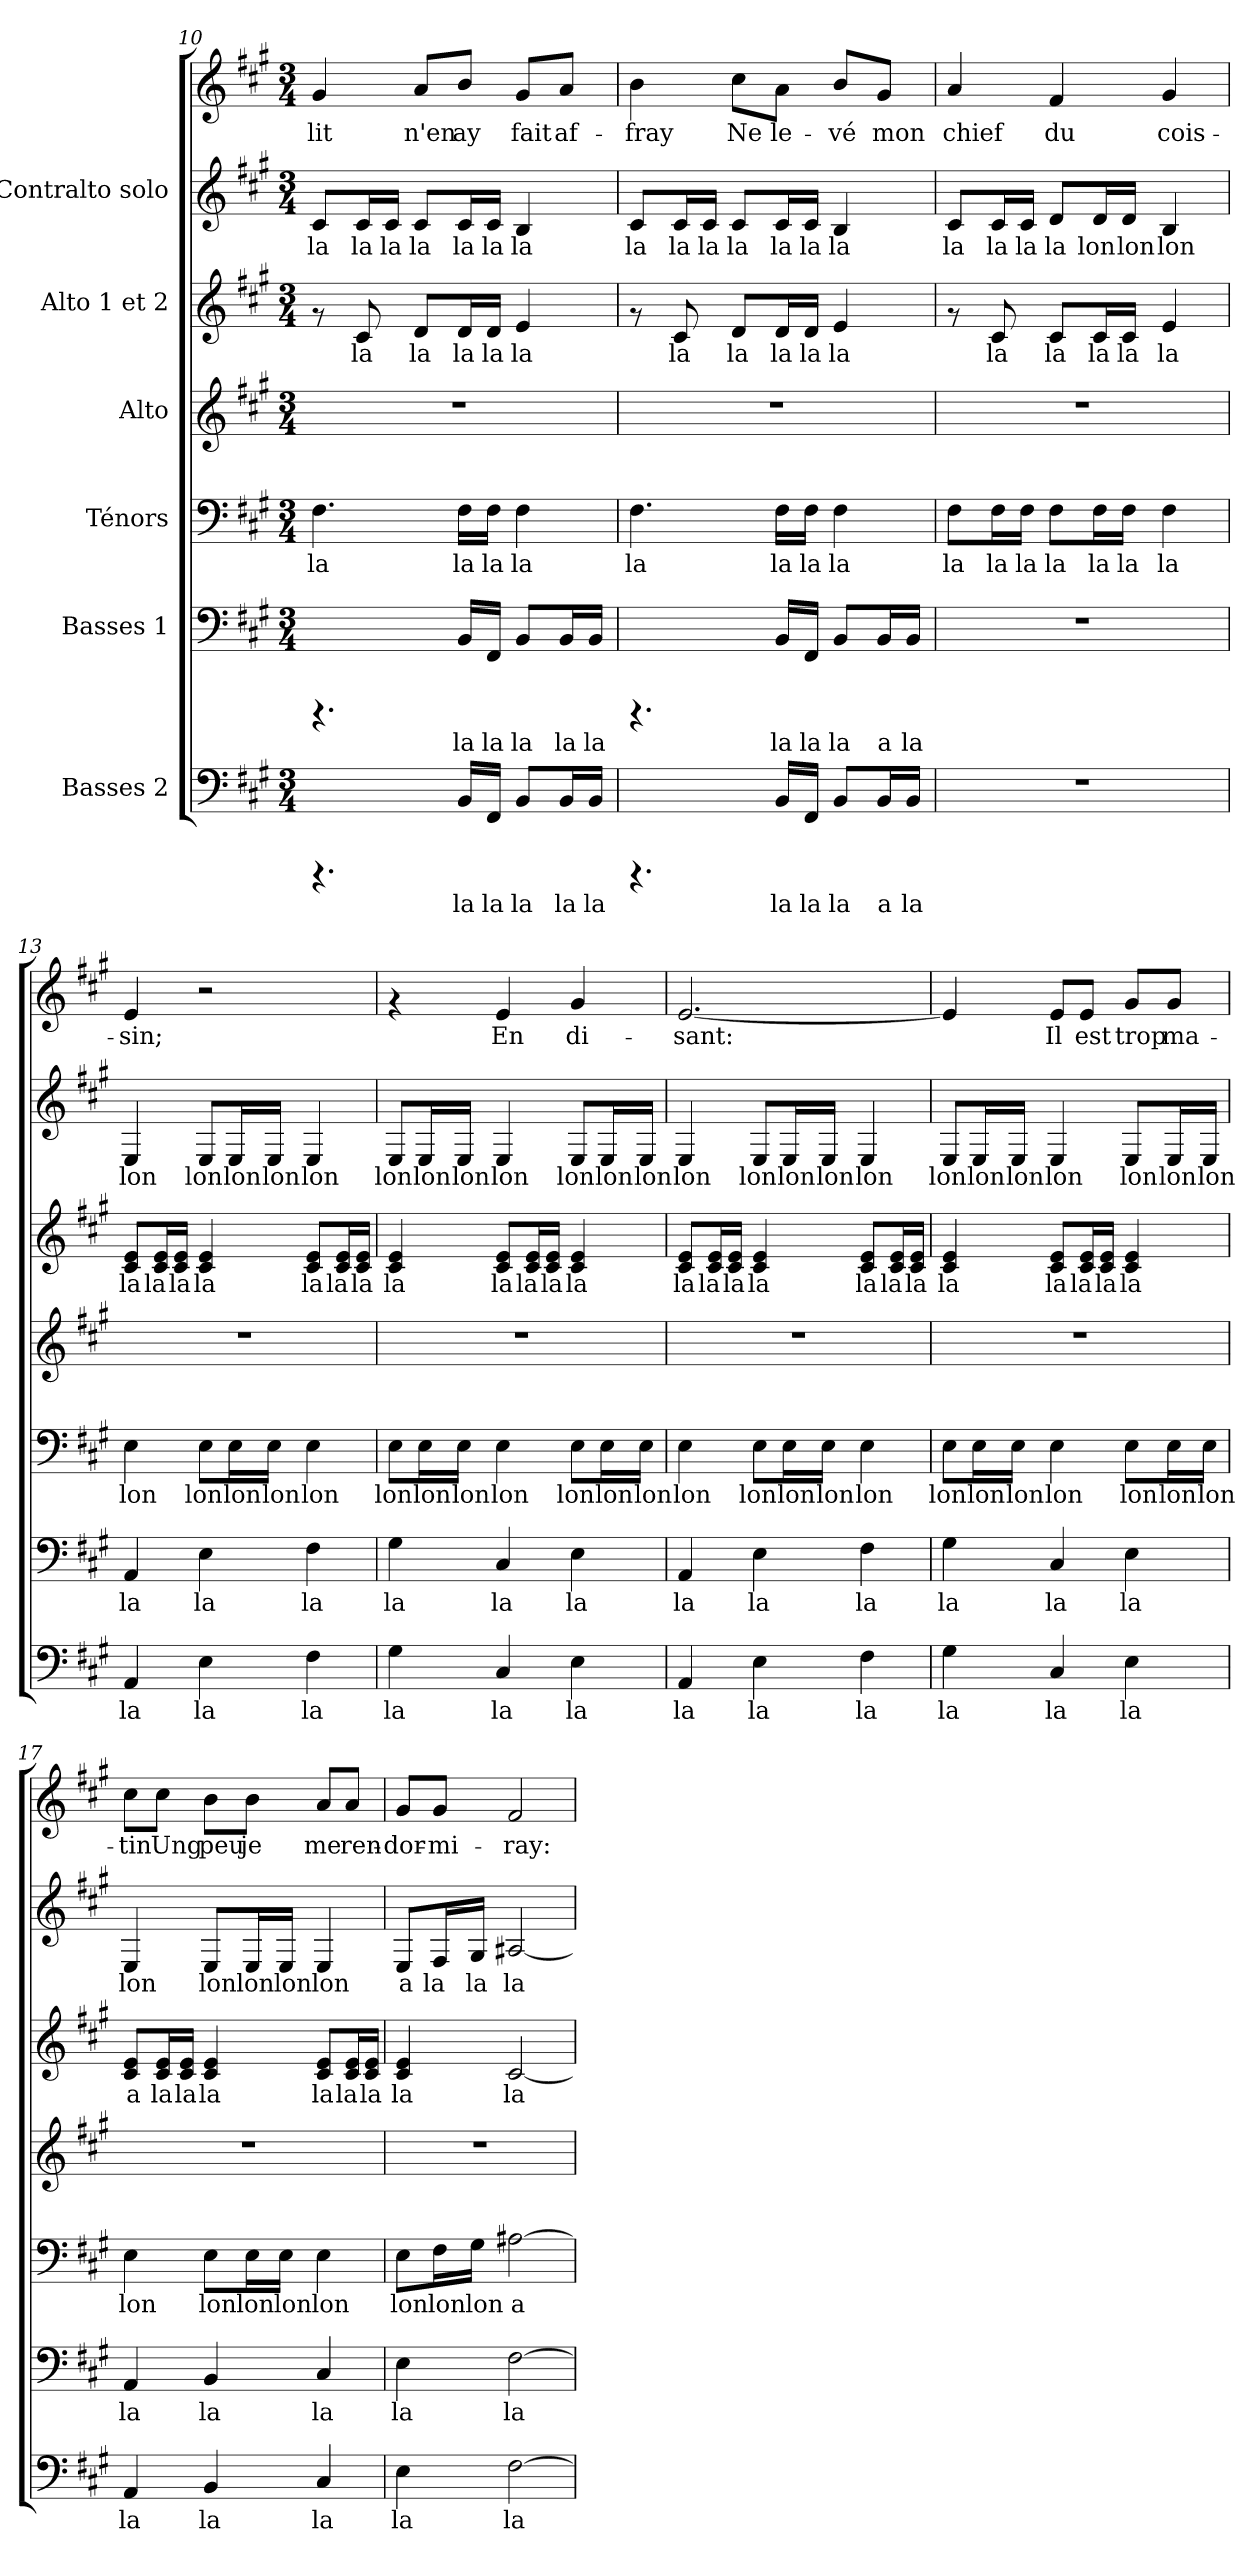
**kern	**text	**kern	**text	**kern	**text	**kern	**kern	**text	**kern	**text	**kern	**text
*part6	*part6	*part5	*part5	*part4	*part4	*part3	*part2	*part2	*part1	*part1	*part1	*part1
*staff7	*staff7	*staff6	*staff6	*staff5	*staff5	*staff4	*staff3	*staff3	*staff2	*staff2	*staff1	*staff1
*I"Basses 2	*	*I"Basses 1	*	*I"Ténors	*	*I"Alto	*I"Alto 1 et 2	*	*I"Contralto solo	*	*	*
*clefF4	*	*clefF4	*	*clefF4	*	*clefG2	*clefG2	*	*clefG2	*	*clefG2	*
*k[f#c#g#]	*	*k[f#c#g#]	*	*k[f#c#g#]	*	*k[f#c#g#]	*k[f#c#g#]	*	*k[f#c#g#]	*	*k[f#c#g#]	*
*A:	*	*A:	*	*A:	*	*A:	*A:	*	*A:	*	*A:	*
*M3/4	*	*M3/4	*	*M3/4	*	*M3/4	*M3/4	*	*M3/4	*	*M3/4	*
=10	=10	=10	=10	=10	=10	=10	=10	=10	=10	=10	=10	=10
!	!	!	!	!	!LO:LY:b:cj	!	!	!	!	!LO:LY:b:cj	!	!LO:LY:b:cj
4.rCCC	.	4.rCCC	.	4.F#\	la	2.r	8rf	.	8c#/L	-la	4g#/	lit
!	!	!	!	!	!	!	!	!LO:LY:b:cj	!	!LO:LY:b:cj	!	!
.	.	.	.	.	.	.	8c#/	la	16c#/	la	.	.
!	!	!	!	!	!	!	!	!	!	!LO:LY:b:cj	!	!
.	.	.	.	.	.	.	.	.	16c#/J	la	.	.
!	!	!	!	!	!	!	!	!LO:LY:b:cj	!	!LO:LY:b:cj	!	!LO:LY:b:cj
.	.	.	.	.	.	.	8d/L	la	8c#/L	la	8a/L	n'en
!	!LO:LY:b:cj	!	!LO:LY:b:cj	!	!LO:LY:b:cj	!	!	!LO:LY:b:cj	!	!LO:LY:b:cj	!	!LO:LY:b:cj
16BB/L	la	16BB/L	la	16F#\L	la	.	16d/	la	16c#/	la	8b/J	ay
!	!LO:LY:b:cj	!	!LO:LY:b:cj	!	!LO:LY:b:cj	!	!	!LO:LY:b:cj	!	!LO:LY:b:cj	!	!
16FF#/J	la	16FF#/J	la	16F#\J	la	.	16d/J	la	16c#/J	la	.	.
!	!LO:LY:b:cj	!	!LO:LY:b:cj	!	!LO:LY:b:cj	!	!	!LO:LY:b:cj	!	!LO:LY:b:cj	!	!LO:LY:b:cj
8BB/L	la	8BB/L	la	4F#\	la	.	4e/	la	4B/	la	8g#/L	fait
!	!LO:LY:b:cj	!	!LO:LY:b:cj	!	!	!	!	!	!	!	!	!LO:LY:b:cj
16BB/	la	16BB/	la	.	.	.	.	.	.	.	8a/J	af-
!	!LO:LY:b:cj	!	!LO:LY:b:cj	!	!	!	!	!	!	!	!	!
16BB/J	la	16BB/J	la	.	.	.	.	.	.	.	.	.
=11	=11	=11	=11	=11	=11	=11	=11	=11	=11	=11	=11	=11
!	!	!	!	!	!LO:LY:b:cj	!	!	!	!	!LO:LY:b:cj	!	!LO:LY:b:cj
4.rCCC	.	4.rCCC	.	4.F#\	la	2.r	8rf	.	8c#/L	la	4b\	fray
!	!	!	!	!	!	!	!	!LO:LY:b:cj	!	!LO:LY:b:cj	!	!
.	.	.	.	.	.	.	8c#/	la	16c#/	la	.	.
!	!	!	!	!	!	!	!	!	!	!LO:LY:b:cj	!	!
.	.	.	.	.	.	.	.	.	16c#/J	la	.	.
!	!	!	!	!	!	!	!	!LO:LY:b:cj	!	!LO:LY:b:cj	!	!LO:LY:b:cj
.	.	.	.	.	.	.	8d/L	la	8c#/L	la	8cc#\L	Ne
!	!LO:LY:b:cj	!	!LO:LY:b:cj	!	!LO:LY:b:cj	!	!	!LO:LY:b:cj	!	!LO:LY:b:cj	!	!LO:LY:b:cj
16BB/L	la	16BB/L	la	16F#\L	la	.	16d/	la	16c#/	la	8a\J	le-
!	!LO:LY:b:cj	!	!LO:LY:b:cj	!	!LO:LY:b:cj	!	!	!LO:LY:b:cj	!	!LO:LY:b:cj	!	!
16FF#/J	la	16FF#/J	la	16F#\J	la	.	16d/J	la	16c#/J	la	.	.
!	!LO:LY:b:cj	!	!LO:LY:b:cj	!	!LO:LY:b:cj	!	!	!LO:LY:b:cj	!	!LO:LY:b:cj	!	!LO:LY:b:cj
8BB/L	la	8BB/L	la	4F#\	la	.	4e/	la	4B/	la	8b/L	-vé
!	!LO:LY:b:cj	!	!LO:LY:b:cj	!	!	!	!	!	!	!	!	!LO:LY:b:cj
16BB/	a	16BB/	a	.	.	.	.	.	.	.	8g#/J	mon
!	!LO:LY:b:cj	!	!LO:LY:b:cj	!	!	!	!	!	!	!	!	!
16BB/J	la	16BB/J	la	.	.	.	.	.	.	.	.	.
=12	=12	=12	=12	=12	=12	=12	=12	=12	=12	=12	=12	=12
!	!	!	!	!	!LO:LY:b:cj	!	!	!	!	!LO:LY:b:cj	!	!LO:LY:b:cj
2.r	.	2.r	.	8F#\L	la	2.r	8rf	.	8c#/L	-la	4a/	chief
!	!	!	!	!	!LO:LY:b:cj	!	!	!LO:LY:b:cj	!	!LO:LY:b:cj	!	!
.	.	.	.	16F#\	la	.	8c#/	la	16c#/	la	.	.
!	!	!	!	!	!LO:LY:b:cj	!	!	!	!	!LO:LY:b:cj	!	!
.	.	.	.	16F#\J	la	.	.	.	16c#/J	la	.	.
!	!	!	!	!	!LO:LY:b:cj	!	!	!LO:LY:b:cj	!	!LO:LY:b:cj	!	!LO:LY:b:cj
.	.	.	.	8F#\L	la	.	8c#/L	la	8d/L	la	4f#/	du
!	!	!	!	!	!LO:LY:b:cj	!	!	!LO:LY:b:cj	!	!LO:LY:b:cj	!	!
.	.	.	.	16F#\	la	.	16c#/	la	16d/	lon	.	.
!	!	!	!	!	!LO:LY:b:cj	!	!	!LO:LY:b:cj	!	!LO:LY:b:cj	!	!
.	.	.	.	16F#\J	la	.	16c#/J	la	16d/J	lon	.	.
!	!	!	!	!	!LO:LY:b:cj	!	!	!LO:LY:b:cj	!	!LO:LY:b:cj	!	!LO:LY:b:cj
.	.	.	.	4F#\	la	.	4e/	la	4B/	lon	4g#/	cois-
!!LO:LB:g=z
=13	=13	=13	=13	=13	=13	=13	=13	=13	=13	=13	=13	=13
!	!LO:LY:b:cj	!	!LO:LY:b:cj	!	!LO:LY:b:cj	!	!	!LO:LY:b:cj	!	!LO:LY:b:cj	!	!LO:LY:b:cj
4AA/	la	4AA/	la	4E\	lon	2.r	8e/ 8c#/L	la	4E/	lon	4e/	sin;
!	!	!	!	!	!	!	!	!LO:LY:b:cj	!	!	!	!
.	.	.	.	.	.	.	16e/ 16c#/	la	.	.	.	.
!	!	!	!	!	!	!	!	!LO:LY:b:cj	!	!	!	!
.	.	.	.	.	.	.	16e/ 16c#/J	la	.	.	.	.
!	!LO:LY:b:cj	!	!LO:LY:b:cj	!	!LO:LY:b:cj	!	!	!LO:LY:b:cj	!	!LO:LY:b:cj	!	!
4E\	la	4E\	la	8E\L	lon	.	4e/ 4c#/	la	8E/L	lon	2r	.
!	!	!	!	!	!LO:LY:b:cj	!	!	!	!	!LO:LY:b:cj	!	!
.	.	.	.	16E\	lon	.	.	.	16E/	lon	.	.
!	!	!	!	!	!LO:LY:b:cj	!	!	!	!	!LO:LY:b:cj	!	!
.	.	.	.	16E\J	lon	.	.	.	16E/J	lon	.	.
!	!LO:LY:b:cj	!	!LO:LY:b:cj	!	!LO:LY:b:cj	!	!	!LO:LY:b:cj	!	!LO:LY:b:cj	!	!
4F#\	la	4F#\	la	4E\	lon	.	8e/ 8c#/L	la	4E/	lon	.	.
!	!	!	!	!	!	!	!	!LO:LY:b:cj	!	!	!	!
.	.	.	.	.	.	.	16e/ 16c#/	la	.	.	.	.
!	!	!	!	!	!	!	!	!LO:LY:b:cj	!	!	!	!
.	.	.	.	.	.	.	16e/ 16c#/J	la	.	.	.	.
=14	=14	=14	=14	=14	=14	=14	=14	=14	=14	=14	=14	=14
!	!LO:LY:b:cj	!	!LO:LY:b:cj	!	!LO:LY:b:cj	!	!	!LO:LY:b:cj	!	!LO:LY:b:cj	!	!
4G#\	la	4G#\	la	8E\L	lon	2.r	4e/ 4c#/	la	8E/L	-lon	4rf	.
!	!	!	!	!	!LO:LY:b:cj	!	!	!	!	!LO:LY:b:cj	!	!
.	.	.	.	16E\	lon	.	.	.	16E/	lon	.	.
!	!	!	!	!	!LO:LY:b:cj	!	!	!	!	!LO:LY:b:cj	!	!
.	.	.	.	16E\J	lon	.	.	.	16E/J	lon	.	.
!	!LO:LY:b:cj	!	!LO:LY:b:cj	!	!LO:LY:b:cj	!	!	!LO:LY:b:cj	!	!LO:LY:b:cj	!	!LO:LY:b:cj
4C#/	la	4C#/	la	4E\	lon	.	8e/ 8c#/L	la	4E/	lon	4e/	En
!	!	!	!	!	!	!	!	!LO:LY:b:cj	!	!	!	!
.	.	.	.	.	.	.	16e/ 16c#/	la	.	.	.	.
!	!	!	!	!	!	!	!	!LO:LY:b:cj	!	!	!	!
.	.	.	.	.	.	.	16e/ 16c#/J	la	.	.	.	.
!	!LO:LY:b:cj	!	!LO:LY:b:cj	!	!LO:LY:b:cj	!	!	!LO:LY:b:cj	!	!LO:LY:b:cj	!	!LO:LY:b:cj
4E\	la	4E\	la	8E\L	lon	.	4e/ 4c#/	la	8E/L	lon	4g#/	di-
!	!	!	!	!	!LO:LY:b:cj	!	!	!	!	!LO:LY:b:cj	!	!
.	.	.	.	16E\	lon	.	.	.	16E/	lon	.	.
!	!	!	!	!	!LO:LY:b:cj	!	!	!	!	!LO:LY:b:cj	!	!
.	.	.	.	16E\J	lon	.	.	.	16E/J	lon	.	.
=15	=15	=15	=15	=15	=15	=15	=15	=15	=15	=15	=15	=15
!	!LO:LY:b:cj	!	!LO:LY:b:cj	!	!LO:LY:b:cj	!	!	!LO:LY:b:cj	!	!LO:LY:b:cj	!	!LO:LY:b:cj
4AA/	la	4AA/	la	4E\	lon	2.r	8e/ 8c#/L	la	4E/	lon	[<2.e/	sant:
!	!	!	!	!	!	!	!	!LO:LY:b:cj	!	!	!	!
.	.	.	.	.	.	.	16e/ 16c#/	la	.	.	.	.
!	!	!	!	!	!	!	!	!LO:LY:b:cj	!	!	!	!
.	.	.	.	.	.	.	16e/ 16c#/J	la	.	.	.	.
!	!LO:LY:b:cj	!	!LO:LY:b:cj	!	!LO:LY:b:cj	!	!	!LO:LY:b:cj	!	!LO:LY:b:cj	!	!
4E\	la	4E\	la	8E\L	lon	.	4e/ 4c#/	la	8E/L	lon	.	.
!	!	!	!	!	!LO:LY:b:cj	!	!	!	!	!LO:LY:b:cj	!	!
.	.	.	.	16E\	lon	.	.	.	16E/	lon	.	.
!	!	!	!	!	!LO:LY:b:cj	!	!	!	!	!LO:LY:b:cj	!	!
.	.	.	.	16E\J	lon	.	.	.	16E/J	lon	.	.
!	!LO:LY:b:cj	!	!LO:LY:b:cj	!	!LO:LY:b:cj	!	!	!LO:LY:b:cj	!	!LO:LY:b:cj	!	!
4F#\	la	4F#\	la	4E\	lon	.	8e/ 8c#/L	la	4E/	lon	.	.
!	!	!	!	!	!	!	!	!LO:LY:b:cj	!	!	!	!
.	.	.	.	.	.	.	16e/ 16c#/	la	.	.	.	.
!	!	!	!	!	!	!	!	!LO:LY:b:cj	!	!	!	!
.	.	.	.	.	.	.	16e/ 16c#/J	la	.	.	.	.
!!LO:PB:g=z
=16	=16	=16	=16	=16	=16	=16	=16	=16	=16	=16	=16	=16
!	!LO:LY:b:cj	!	!LO:LY:b:cj	!	!LO:LY:b:cj	!	!	!LO:LY:b:cj	!	!LO:LY:b:cj	!	!LO:LY:b:cj
4G#\	la	4G#\	la	8E\L	lon	2.r	4e/ 4c#/	la	8E/L	-lon	4e/]	.
!	!	!	!	!	!LO:LY:b:cj	!	!	!	!	!LO:LY:b:cj	!	!
.	.	.	.	16E\	lon	.	.	.	16E/	lon	.	.
!	!	!	!	!	!LO:LY:b:cj	!	!	!	!	!LO:LY:b:cj	!	!
.	.	.	.	16E\J	lon	.	.	.	16E/J	lon	.	.
!	!LO:LY:b:cj	!	!LO:LY:b:cj	!	!LO:LY:b:cj	!	!	!LO:LY:b:cj	!	!LO:LY:b:cj	!	!LO:LY:b:cj
4C#/	la	4C#/	la	4E\	lon	.	8e/ 8c#/L	la	4E/	lon	8e/L	Il
!	!	!	!	!	!	!	!	!LO:LY:b:cj	!	!	!	!LO:LY:b:cj
.	.	.	.	.	.	.	16e/ 16c#/	la	.	.	8e/J	est
!	!	!	!	!	!	!	!	!LO:LY:b:cj	!	!	!	!
.	.	.	.	.	.	.	16e/ 16c#/J	la	.	.	.	.
!	!LO:LY:b:cj	!	!LO:LY:b:cj	!	!LO:LY:b:cj	!	!	!LO:LY:b:cj	!	!LO:LY:b:cj	!	!LO:LY:b:cj
4E\	la	4E\	la	8E\L	lon	.	4e/ 4c#/	la	8E/L	lon	8g#/L	trop
!	!	!	!	!	!LO:LY:b:cj	!	!	!	!	!LO:LY:b:cj	!	!LO:LY:b:cj
.	.	.	.	16E\	lon	.	.	.	16E/	lon	8g#/J	ma-
!	!	!	!	!	!LO:LY:b:cj	!	!	!	!	!LO:LY:b:cj	!	!
.	.	.	.	16E\J	lon	.	.	.	16E/J	lon	.	.
=17	=17	=17	=17	=17	=17	=17	=17	=17	=17	=17	=17	=17
!	!LO:LY:b:cj	!	!LO:LY:b:cj	!	!LO:LY:b:cj	!	!	!LO:LY:b:cj	!	!LO:LY:b:cj	!	!LO:LY:b:cj
4AA/	la	4AA/	la	4E\	lon	2.r	8e/ 8c#/L	a	4E/	-lon	8cc#\L	tin
!	!	!	!	!	!	!	!	!LO:LY:b:cj	!	!	!	!LO:LY:b:cj
.	.	.	.	.	.	.	16e/ 16c#/	la	.	.	8cc#\J	Ung
!	!	!	!	!	!	!	!	!LO:LY:b:cj	!	!	!	!
.	.	.	.	.	.	.	16e/ 16c#/J	la	.	.	.	.
!	!LO:LY:b:cj	!	!LO:LY:b:cj	!	!LO:LY:b:cj	!	!	!LO:LY:b:cj	!	!LO:LY:b:cj	!	!LO:LY:b:cj
4BB/	la	4BB/	la	8E\L	lon	.	4e/ 4c#/	la	8E/L	lon	8b\L	peu
!	!	!	!	!	!LO:LY:b:cj	!	!	!	!	!LO:LY:b:cj	!	!LO:LY:b:cj
.	.	.	.	16E\	lon	.	.	.	16E/	lon	8b\J	je
!	!	!	!	!	!LO:LY:b:cj	!	!	!	!	!LO:LY:b:cj	!	!
.	.	.	.	16E\J	lon	.	.	.	16E/J	lon	.	.
!	!LO:LY:b:cj	!	!LO:LY:b:cj	!	!LO:LY:b:cj	!	!	!LO:LY:b:cj	!	!LO:LY:b:cj	!	!LO:LY:b:cj
4C#/	la	4C#/	la	4E\	lon	.	8e/ 8c#/L	la	4E/	lon	8a/L	me
!	!	!	!	!	!	!	!	!LO:LY:b:cj	!	!	!	!LO:LY:b:cj
.	.	.	.	.	.	.	16e/ 16c#/	la	.	.	8a/J	ren-
!	!	!	!	!	!	!	!	!LO:LY:b:cj	!	!	!	!
.	.	.	.	.	.	.	16e/ 16c#/J	la	.	.	.	.
=18	=18	=18	=18	=18	=18	=18	=18	=18	=18	=18	=18	=18
!	!LO:LY:b:cj	!	!LO:LY:b:cj	!	!LO:LY:b:cj	!	!	!LO:LY:b:cj	!	!LO:LY:b:cj	!	!LO:LY:b:cj
4E\	la	4E\	la	8E\L	lon	2.r	4e/ 4c#/	la	8E/L	a	8g#/L	dor-
!	!	!	!	!	!LO:LY:b:cj	!	!	!	!	!LO:LY:b:cj	!	!LO:LY:b:cj
.	.	.	.	16F#\	lon	.	.	.	16F#/	la	8g#/J	-mi-
!	!	!	!	!	!LO:LY:b:cj	!	!	!	!	!LO:LY:b:cj	!	!
.	.	.	.	16G#\J	lon	.	.	.	16G#/J	la	.	.
!	!LO:LY:b:cj	!	!LO:LY:b:cj	!	!LO:LY:b:cj	!	!	!LO:LY:b:cj	!	!LO:LY:b:cj	!	!LO:LY:b:cj
[>2F#\	la	[>2F#\	la	[>2A#X\	a	.	[<2c#/	la	[<2A#X/	la	2f#/	-ray:
=	=	=	=	=	=	=	=	=	=	=	=	=
*-	*-	*-	*-	*-	*-	*-	*-	*-	*-	*-	*-	*-
